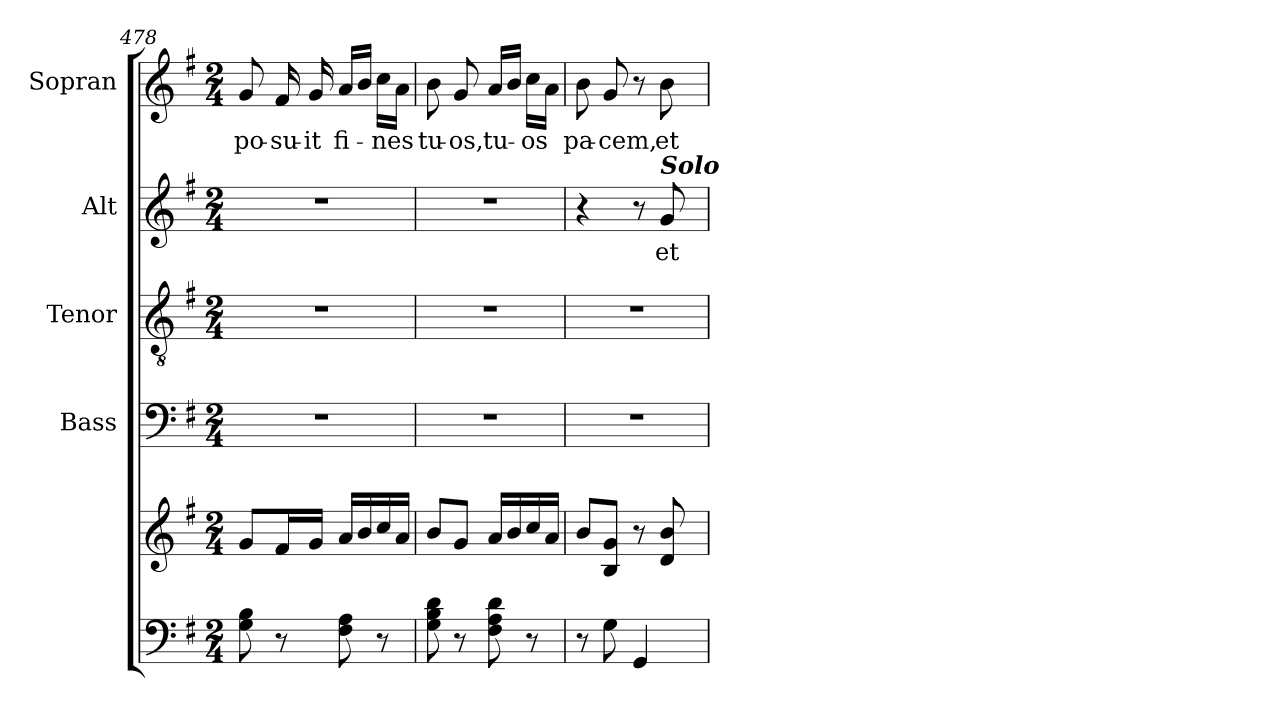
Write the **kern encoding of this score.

**kern	**kern	**kern	**kern	**kern	**text	**kern	**text
*part5	*part5	*part4	*part3	*part2	*part2	*part1	*part1
*staff6	*staff5	*staff4	*staff3	*staff2	*staff2	*staff1	*staff1
*	*	*I"Bass	*I"Tenor	*I"Alt	*	*I"Sopran	*
*	*	*I'B.	*I'T.	*I'A.	*	*I'S.	*
!!LO:LB:g=z
*clefF4	*clefG2	*clefF4	*clefGv2	*clefG2	*	*clefG2	*
*k[f#]	*k[f#]	*k[f#]	*k[f#]	*k[f#]	*	*k[f#]	*
*G:	*G:	*G:	*G:	*G:	*	*G:	*
*M2/4	*M2/4	*M2/4	*M2/4	*M2/4	*	*M2/4	*
=478	=478	=478	=478	=478	=478	=478	=478
!	!	!	!	!	!	!	!LO:LY:b
8G\ 8B\	8g/L	2r	2r	2r	.	8g/	po-
!	!	!	!	!	!	!	!LO:LY:b
8r	16f#/L	.	.	.	.	16f#/	-su-
!	!	!	!	!	!	!	!LO:LY:b
.	16g/JJ	.	.	.	.	16g/	-it
!	!	!	!	!	!	!	!LO:LY:b
8F#\ 8A\	16a/LL	.	.	.	.	16a/LL	fi-
.	16b/	.	.	.	.	16b/JJ	.
!	!	!	!	!	!	!	!LO:LY:b
8r	16cc/	.	.	.	.	16cc\LL	-nes
.	16a/JJ	.	.	.	.	16a\JJ	.
=479	=479	=479	=479	=479	=479	=479	=479
!	!	!	!	!	!	!	!LO:LY:b
8G\ 8B\ 8d\	8b/L	2r	2r	2r	.	8b\	tu-
!	!	!	!	!	!	!	!LO:LY:b
8r	8g/J	.	.	.	.	8g/	-os,
!	!	!	!	!	!	!	!LO:LY:b
8F#\ 8A\ 8d\	16a/LL	.	.	.	.	16a/LL	tu-
.	16b/	.	.	.	.	16b/JJ	.
!	!	!	!	!	!	!	!LO:LY:b
8r	16cc/	.	.	.	.	16cc\LL	-os
.	16a/JJ	.	.	.	.	16a\JJ	.
=480	=480	=480	=480	=480	=480	=480	=480
!	!	!	!	!	!	!	!LO:LY:b
8r	8b/L	2r	2r	4r	.	8b\	pa-
!	!	!	!	!	!	!	!LO:LY:b
8G\	8B/ 8g/J	.	.	.	.	8g/	-cem,
4GG/	8r	.	.	8r	.	8r	.
!	!	!	!	!LO:TX:a:Bi:t=Solo	!	!	!
!	!	!	!	!	!LO:LY:b	!	!LO:LY:b
.	8d/ 8b/	.	.	8g/	et	8b\	et
=	=	=	=	=	=	=	=
*-	*-	*-	*-	*-	*-	*-	*-
